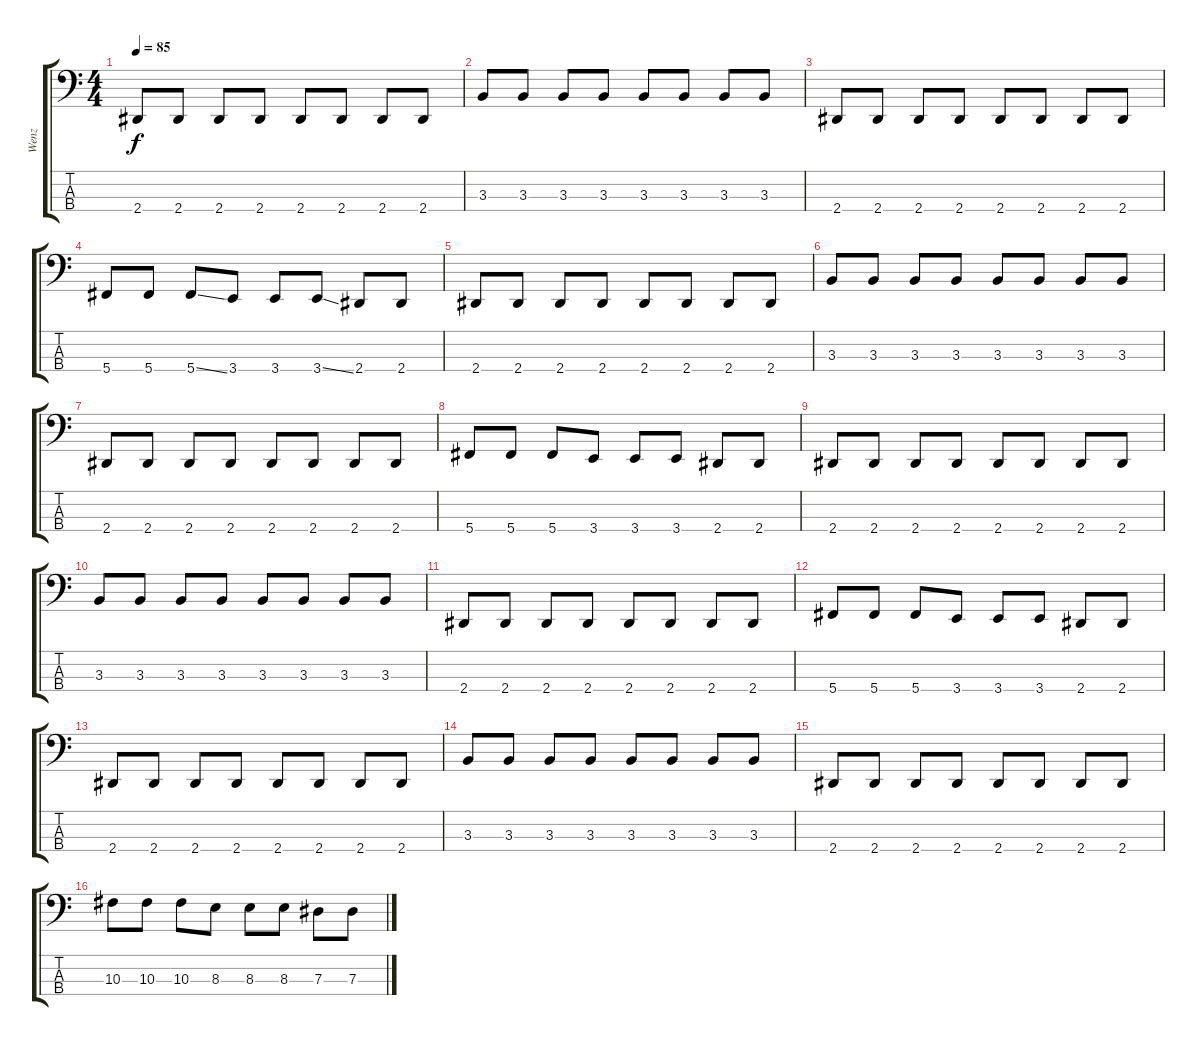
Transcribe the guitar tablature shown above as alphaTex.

\track ("Wenz" "Wenz") {instrument electricbassfinger}
\staff {score tabs}
\tuning (Gb2 Db2 Ab1 Db1) {hide}
\ts (4 4)
\tempo 85
\clef f4
\ks c
2.4.8{dy f} 2.4.8 2.4.8 2.4.8 2.4.8 2.4.8 2.4.8 2.4.8 |
3.3.8 3.3.8 3.3.8 3.3.8 3.3.8 3.3.8 3.3.8 3.3.8 |
2.4.8 2.4.8 2.4.8 2.4.8 2.4.8 2.4.8 2.4.8 2.4.8 |
5.4.8 5.4.8 5.4{ss}.8 3.4.8 3.4.8 3.4{ss}.8 2.4.8 2.4.8 |
2.4.8 2.4.8 2.4.8 2.4.8 2.4.8 2.4.8 2.4.8 2.4.8 |
3.3.8 3.3.8 3.3.8 3.3.8 3.3.8 3.3.8 3.3.8 3.3.8 |
2.4.8 2.4.8 2.4.8 2.4.8 2.4.8 2.4.8 2.4.8 2.4.8 |
5.4.8 5.4.8 5.4.8 3.4.8 3.4.8 3.4.8 2.4.8 2.4.8 |
2.4.8 2.4.8 2.4.8 2.4.8 2.4.8 2.4.8 2.4.8 2.4.8 |
3.3.8 3.3.8 3.3.8 3.3.8 3.3.8 3.3.8 3.3.8 3.3.8 |
2.4.8 2.4.8 2.4.8 2.4.8 2.4.8 2.4.8 2.4.8 2.4.8 |
5.4.8 5.4.8 5.4.8 3.4.8 3.4.8 3.4.8 2.4.8 2.4.8 |
2.4.8 2.4.8 2.4.8 2.4.8 2.4.8 2.4.8 2.4.8 2.4.8 |
3.3.8 3.3.8 3.3.8 3.3.8 3.3.8 3.3.8 3.3.8 3.3.8 |
2.4.8 2.4.8 2.4.8 2.4.8 2.4.8 2.4.8 2.4.8 2.4.8 |
10.3.8 10.3.8 10.3.8 8.3.8 8.3.8 8.3.8 7.3.8 7.3.8
